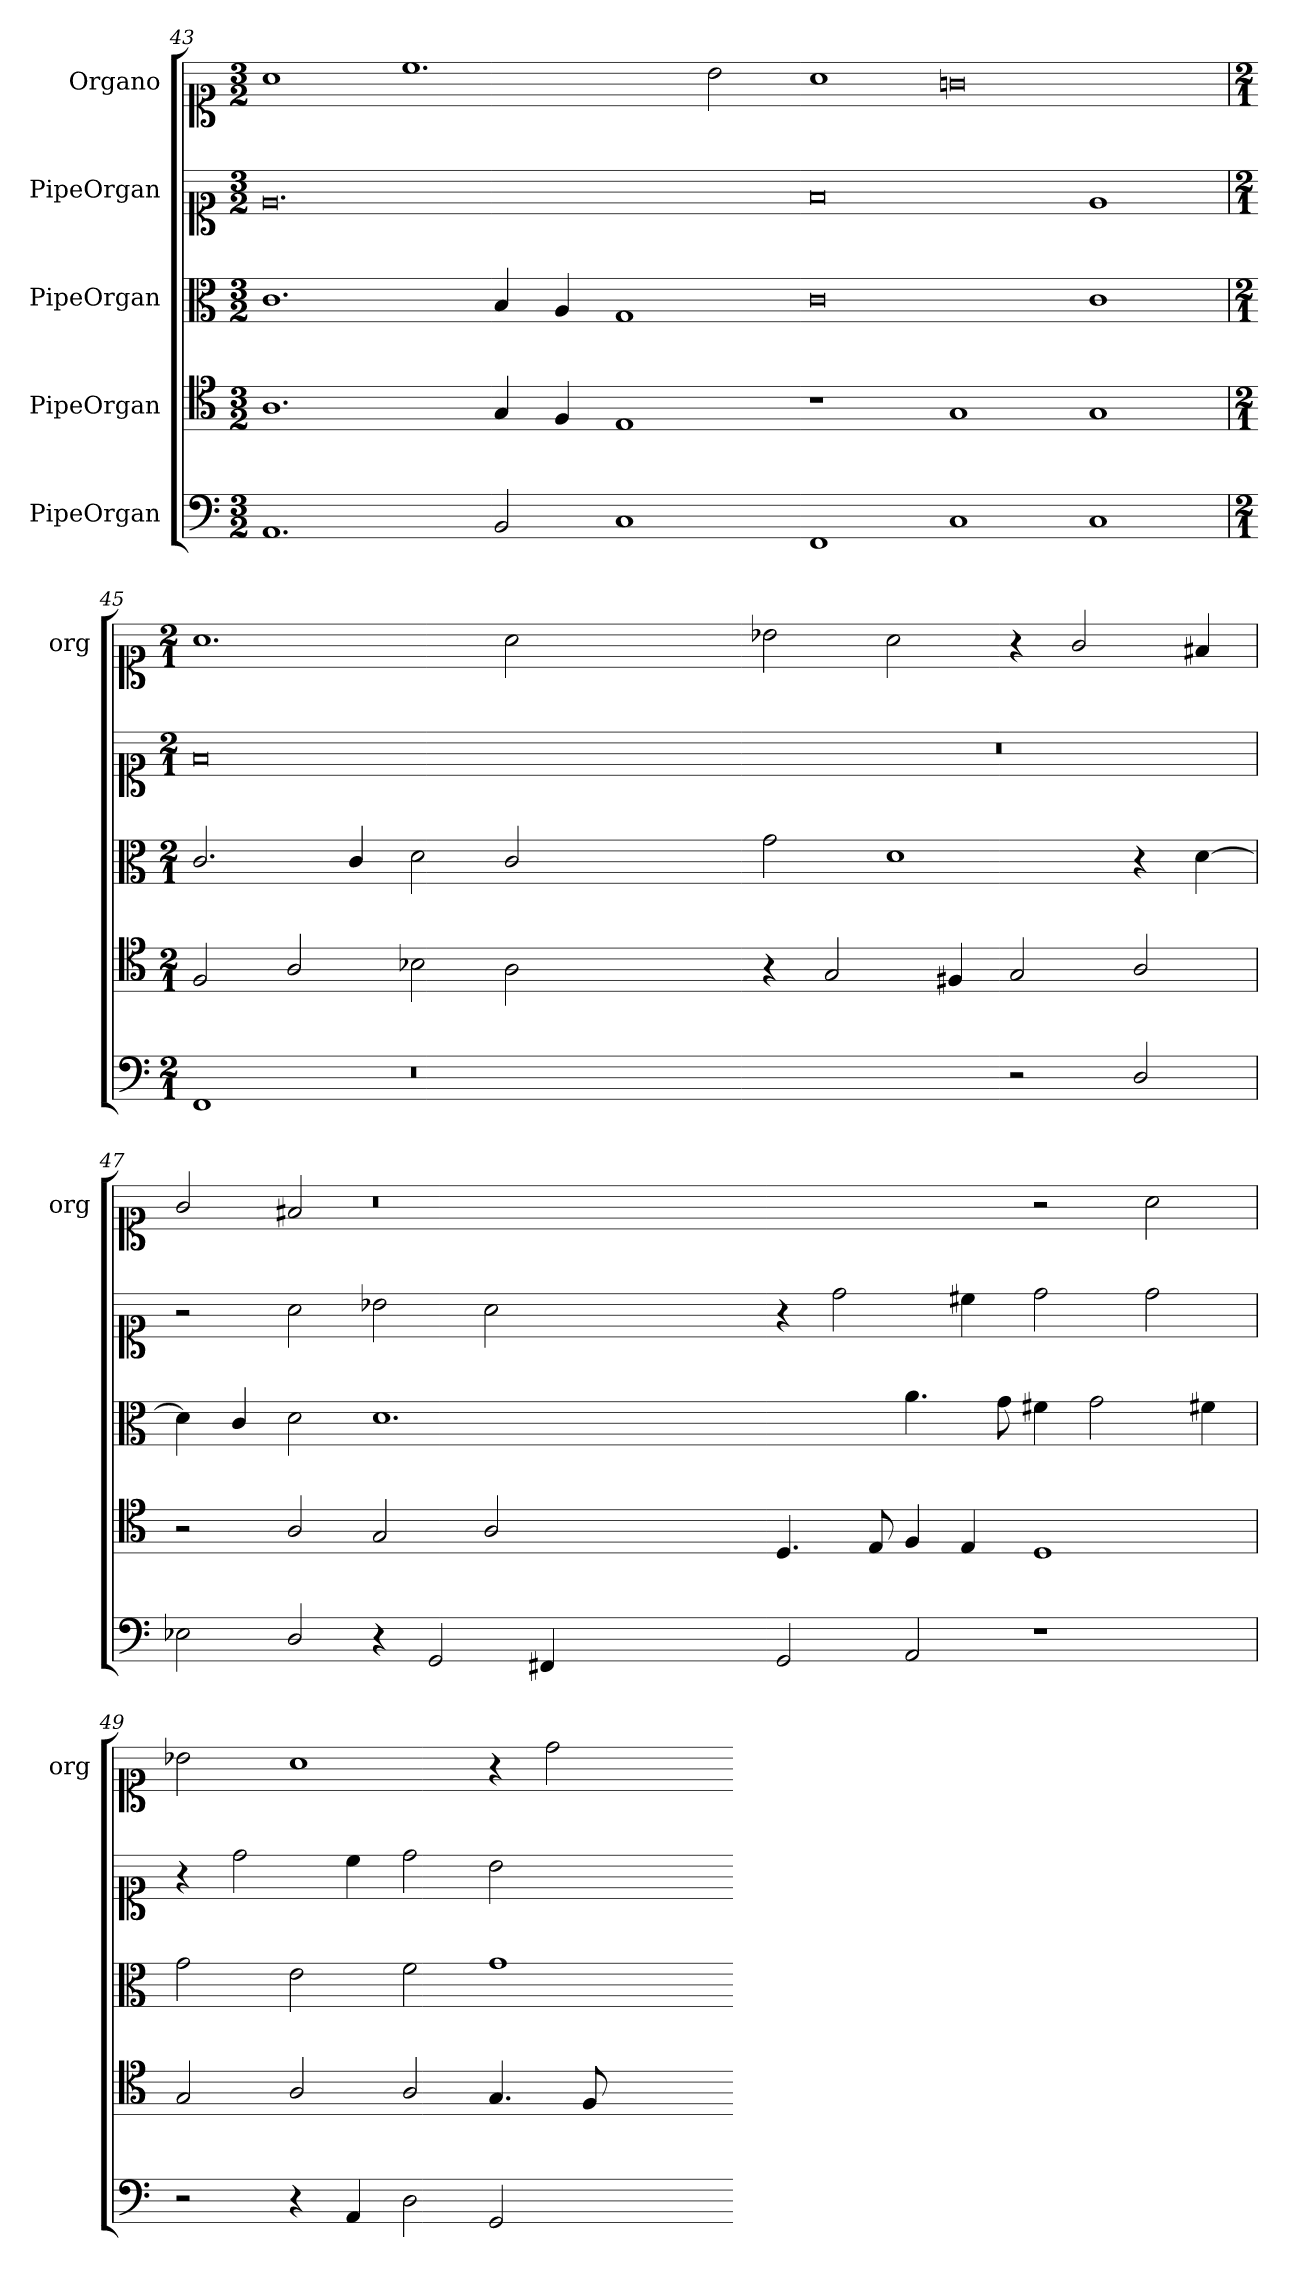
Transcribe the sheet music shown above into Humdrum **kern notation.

**kern	**kern	**kern	**kern	**kern
*part5	*part4	*part3	*part2	*part1
*staff5	*staff4	*staff3	*staff2	*staff1
*I"PipeOrgan	*I"PipeOrgan	*I"PipeOrgan	*I"PipeOrgan	*I"Organo
*	*	*	*	*I'org
*clefF4	*clefC4	*clefC3	*clefC1	*clefC1
*k[]	*k[]	*k[]	*k[]	*k[]
*M3/2	*M3/2	*M3/2	*M3/2	*M3/2
=43	=43	=43	=43	=43
1.AA	1.A	1.c	0.e	1a
.	.	.	.	1.cc
2BB/	4G/	4B/	.	.
.	4F/	4A/	.	.
1C	1E	1G	.	.
.	.	.	.	2b\
=44-	=44-	=44-	=44-	=44-
1FF	1r	0c	0f	1a
1C	1G	.	.	0gn
1C	1G	1c	1e	.
=45	=45	=45	=45	=45
*M2/1	*M2/1	*M2/1	*M2/1	*M2/1
1FF	2F/	2.c/	0f	1.a
.	2A/	.	.	.
.	.	4c/	.	.
0r	2B-X\	2d\	.	.
.	2A\	2c/	.	2a\
.	1ryy	1ryy	1ryy	1ryy
=46-	=46-	=46-	=46-	=46-
1ryy	4r	2g\	0r	2b-X\
.	2G/	.	.	.
.	.	1d	.	2a\
.	4F#X/	.	.	.
2r	2G/	.	.	4r
.	.	.	.	2g/
2D/	2A/	4r	.	.
.	.	[4d\	.	4f#X/
=47	=47	=47	=47	=47
2E-X\	2r	4d\]	2r	2g/
.	.	4c/	.	.
2D/	2A/	2d\	2a\	2f#X/
4r	2G/	1.d	2b-X\	0r
2GG/	.	.	.	.
.	2A/	.	2a\	.
4FF#X/	.	.	.	.
1ryy	1ryy	.	1ryy	.
.	.	2ryy	.	.
=48-	=48-	=48-	=48-	=48-
2GG/	4.D/	2ryy	4r	1ryy
.	.	.	2dd\	.
.	8E/	.	.	.
2AA/	4F/	4.a\	.	.
.	4E/	.	4cc#X\	.
.	.	8g\	.	.
1r	1D	4f#X\	2dd\	2r
.	.	2g\	.	.
.	.	.	2dd\	2a\
.	.	4f#X\	.	.
=49	=49	=49	=49	=49
2r	2G/	2g\	4r	2b-X\
.	.	.	2dd\	.
4r	2A/	2e\	.	1a
4AA/	.	.	4cc\	.
2D\	2A/	2f\	2dd\	.
2GG/	4.G/	1g\	2b\	4r
.	.	.	.	2dd\
.	8F/	.	.	.
2ryy	2ryy	.	2ryy	.
.	.	.	.	4ryy
=-	=-	=-	=-	=-
*-	*-	*-	*-	*-
